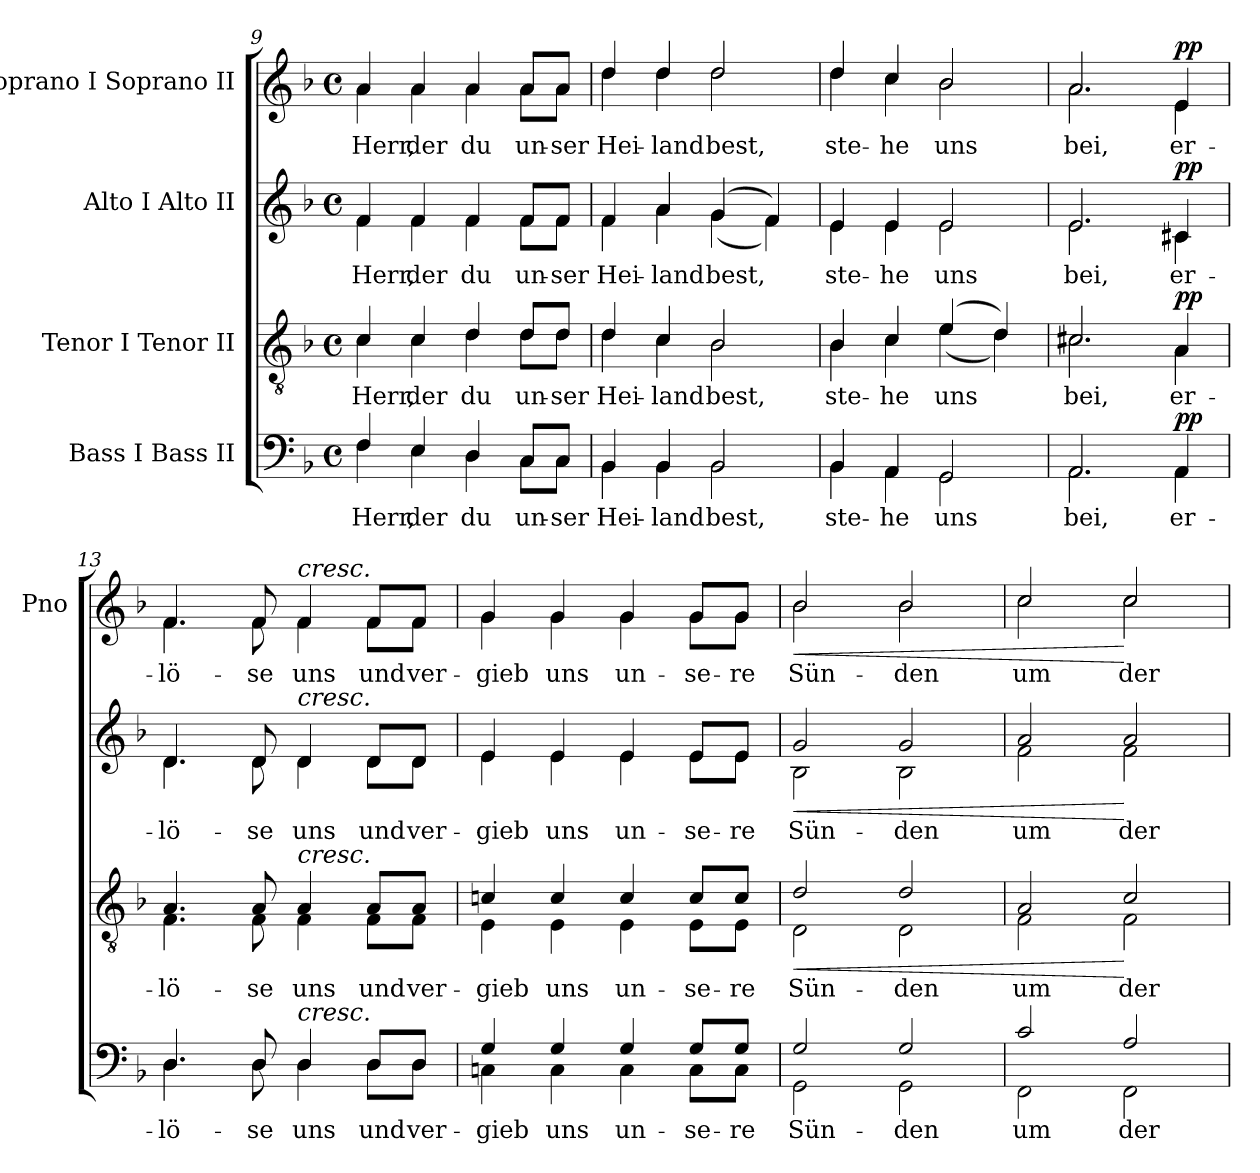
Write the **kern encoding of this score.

**kern	**text	**dynam	**kern	**text	**dynam	**kern	**text	**dynam	**kern	**text	**dynam
*part4	*part4	*part4	*part3	*part3	*part3	*part2	*part2	*part2	*part1	*part1	*part1
*staff4	*staff4	*staff4	*staff3	*staff3	*staff3	*staff2	*staff2	*staff2	*staff1	*staff1	*staff1
*I"Bass I Bass II	*	*	*I"Tenor I Tenor II	*	*	*I"Alto I Alto II	*	*	*I"Soprano I Soprano II	*	*
*	*	*	*	*	*	*	*	*	*I'Pno	*	*
!!LO:LB:g=z
*clefF4	*	*	*clefGv2	*	*	*clefG2	*	*	*clefG2	*	*
*k[b-]	*	*	*k[b-]	*	*	*k[b-]	*	*	*k[b-]	*	*
*d:	*	*	*d:	*	*	*d:	*	*	*d:	*	*
*M4/4	*	*	*M4/4	*	*	*M4/4	*	*	*M4/4	*	*
*met(c)	*	*	*met(c)	*	*	*met(c)	*	*	*met(c)	*	*
=9	=9	=9	=9	=9	=9	=9	=9	=9	=9	=9	=9
*^	*	*	*	*	*	*	*	*	*	*	*
!	!	!LO:LY:b	!	!	!LO:LY:b	!	!	!LO:LY:b	!	!	!LO:LY:b	!
*	*	*	*	*^	*	*	*^	*	*	*^	*	*
4F/	4F\	Herr,	.	4c/	4c\	Herr,	.	4f/	4f\	Herr,	.	4a/	4a\	Herr,	.
!	!	!LO:LY:b	!	!	!	!LO:LY:b	!	!	!	!LO:LY:b	!	!	!	!LO:LY:b	!
4E/	4E\	der	.	4c/	4c\	der	.	4f/	4f\	der	.	4a/	4a\	der	.
!	!	!LO:LY:b	!	!	!	!LO:LY:b	!	!	!	!LO:LY:b	!	!	!	!LO:LY:b	!
4D/	4D\	du	.	4d/	4d\	du	.	4f/	4f\	du	.	4a/	4a\	du	.
!	!	!LO:LY:b	!	!	!	!LO:LY:b	!	!	!	!LO:LY:b	!	!	!	!LO:LY:b	!
8C/L	8C\L	un-	.	8d/L	8d\L	un-	.	8f/L	8f\L	un-	.	8a/L	8a\L	un-	.
!	!	!LO:LY:b	!	!	!	!LO:LY:b	!	!	!	!LO:LY:b	!	!	!	!LO:LY:b	!
8C/J	8C\J	-ser	.	8d/J	8d\J	-ser	.	8f/J	8f\J	-ser	.	8a/J	8a\J	-ser	.
=10	=10	=10	=10	=10	=10	=10	=10	=10	=10	=10	=10	=10	=10	=10	=10
!	!	!LO:LY:b	!	!	!	!LO:LY:b	!	!	!	!LO:LY:b	!	!	!	!LO:LY:b	!
4BB-/	4BB-\	Hei-	.	4d/	4d\	Hei-	.	4f/	4f\	Hei-	.	4dd/	4dd\	Hei-	.
!	!	!LO:LY:b	!	!	!	!LO:LY:b	!	!	!	!LO:LY:b	!	!	!	!LO:LY:b	!
4BB-/	4BB-\	-land	.	4c/	4c\	-land	.	4a/	4a\	-land	.	4dd/	4dd\	-land	.
!	!	!LO:LY:b	!	!	!	!LO:LY:b	!	!	!	!LO:LY:b	!	!	!	!LO:LY:b	!
2BB-/	2BB-\	best,	.	2B-/	2B-\	best,	.	(>4g/	(<4g\	best,	.	2dd/	2dd\	best,	.
.	.	.	.	.	.	.	.	4f/)	4f\)	.	.	.	.	.	.
=11	=11	=11	=11	=11	=11	=11	=11	=11	=11	=11	=11	=11	=11	=11	=11
!	!	!LO:LY:b	!	!	!	!LO:LY:b	!	!	!	!LO:LY:b	!	!	!	!LO:LY:b	!
4BB-/	4BB-\	ste-	.	4B-/	4B-\	ste-	.	4e/	4e\	ste-	.	4dd/	4dd\	ste-	.
!	!	!LO:LY:b	!	!	!	!LO:LY:b	!	!	!	!LO:LY:b	!	!	!	!LO:LY:b	!
4AA/	4AA\	-he	.	4c/	4c\	-he	.	4e/	4e\	-he	.	4cc/	4cc\	-he	.
!	!	!LO:LY:b	!	!	!	!LO:LY:b	!	!	!	!LO:LY:b	!	!	!	!LO:LY:b	!
2GG/	2GG\	uns	.	(>4e/	(<4e\	uns	.	2e/	2e\	uns	.	2b-/	2b-\	uns	.
.	.	.	.	4d/)	4d\)	.	.	.	.	.	.	.	.	.	.
=12	=12	=12	=12	=12	=12	=12	=12	=12	=12	=12	=12	=12	=12	=12	=12
!	!	!LO:LY:b	!	!	!	!LO:LY:b	!	!	!	!LO:LY:b	!	!	!	!LO:LY:b	!
2.AA/	2.AA\	bei,	.	2.c#X/	2.c#\	bei,	.	2.e/	2.e\	bei,	.	2.a/	2.a\	bei,	.
!	!	!LO:LY:b	!LO:DY:a	!	!	!LO:LY:b	!LO:DY:a	!	!	!LO:LY:b	!LO:DY:a	!	!	!LO:LY:b	!LO:DY:a
4AA/	4AA\	er-	pp	4A/	4A\	er-	pp	4c#X/	4c#\	er-	pp	4e/	4e\	er-	pp
=13	=13	=13	=13	=13	=13	=13	=13	=13	=13	=13	=13	=13	=13	=13	=13
!	!	!LO:LY:b	!	!	!	!LO:LY:b	!	!	!	!LO:LY:b	!	!	!	!LO:LY:b	!
4.D/	4.D\	­lö-	.	4.A/	4.F\	­lö-	.	4.d/	4.d\	­lö-	.	4.f/	4.f\	­lö-	.
!	!	!LO:LY:b	!	!	!	!LO:LY:b	!	!	!	!LO:LY:b	!	!	!	!LO:LY:b	!
8D/	8D\	-se	.	8A/	8F\	-se	.	8d/	8d\	-se	.	8f/	8f\	-se	.
!	!	!	!	!	!	!	!	!	!	!	!	!LO:TX:a:i:t=cresc.	!	!	!
!	!	!	!	!	!	!	!	!LO:TX:a:i:t=cresc.	!	!	!	!	!	!	!
!	!	!	!	!LO:TX:a:i:t=cresc.	!	!	!	!	!	!	!	!	!	!	!
!LO:TX:a:i:t=cresc.	!	!	!	!	!	!	!	!	!	!	!	!	!	!	!
!	!	!LO:LY:b	!	!	!	!LO:LY:b	!	!	!	!LO:LY:b	!	!	!	!LO:LY:b	!
4D/	4D\	uns	.	4A/	4F\	uns	.	4d/	4d\	uns	.	4f/	4f\	uns	.
!	!	!LO:LY:b	!	!	!	!LO:LY:b	!	!	!	!LO:LY:b	!	!	!	!LO:LY:b	!
8D/L	8D\L	und	.	8A/L	8F\L	und	.	8d/L	8d\L	und	.	8f/L	8f\L	und	.
!	!	!LO:LY:b	!	!	!	!LO:LY:b	!	!	!	!LO:LY:b	!	!	!	!LO:LY:b	!
8D/J	8D\J	ver-	.	8A/J	8F\J	ver-	.	8d/J	8d\J	ver-	.	8f/J	8f\J	ver-	.
=14	=14	=14	=14	=14	=14	=14	=14	=14	=14	=14	=14	=14	=14	=14	=14
!	!	!LO:LY:b	!	!	!	!LO:LY:b	!	!	!	!LO:LY:b	!	!	!	!LO:LY:b	!
4G/	4Cn\	-gieb	.	4cn/	4E\	-gieb	.	4e/	4e\	-gieb	.	4g/	4g\	-gieb	.
!	!	!LO:LY:b	!	!	!	!LO:LY:b	!	!	!	!LO:LY:b	!	!	!	!LO:LY:b	!
4G/	4C\	uns	.	4c/	4E\	uns	.	4e/	4e\	uns	.	4g/	4g\	uns	.
!	!	!LO:LY:b	!	!	!	!LO:LY:b	!	!	!	!LO:LY:b	!	!	!	!LO:LY:b	!
4G/	4C\	un-	.	4c/	4E\	un-	.	4e/	4e\	un-	.	4g/	4g\	un-	.
!	!	!LO:LY:b	!	!	!	!LO:LY:b	!	!	!	!LO:LY:b	!	!	!	!LO:LY:b	!
8G/L	8C\L	-se-	.	8c/L	8E\L	-se-	.	8e/L	8e\L	-se-	.	8g/L	8g\L	-se-	.
!	!	!LO:LY:b	!	!	!	!LO:LY:b	!	!	!	!LO:LY:b	!	!	!	!LO:LY:b	!
8G/J	8C\J	-re	.	8c/J	8E\J	-re	.	8e/J	8e\J	-re	.	8g/J	8g\J	-re	.
=15	=15	=15	=15	=15	=15	=15	=15	=15	=15	=15	=15	=15	=15	=15	=15
!	!	!LO:LY:b	!	!	!	!LO:LY:b	!LO:HP:b	!	!	!LO:LY:b	!LO:HP:b	!	!	!LO:LY:b	!LO:HP:b
2G/	2GG\	Sün-	.	2d/	2D\	Sün-	<	2g/	2B-\	Sün-	<	2b-/	2b-\	Sün-	<
!	!	!LO:LY:b	!	!	!	!LO:LY:b	!	!	!	!LO:LY:b	!	!	!	!LO:LY:b	!
2G/	2GG\	-den	.	2d/	2D\	-den	.	2g/	2B-\	-den	.	2b-/	2b-\	-den	.
=16	=16	=16	=16	=16	=16	=16	=16	=16	=16	=16	=16	=16	=16	=16	=16
!	!	!LO:LY:b	!	!	!	!LO:LY:b	!	!	!	!LO:LY:b	!	!	!	!LO:LY:b	!
2c/	2FF\	um	.	2A/	2F\	um	.	2a/	2f\	um	.	2cc/	2cc\	um	.
!	!	!LO:LY:b	!	!	!	!LO:LY:b	!	!	!	!LO:LY:b	!	!	!	!LO:LY:b	!
2A/	2FF\	der	.	2c/	2F\	der	[	2a/	2f\	der	[	2cc/	2cc\	der	[
*v	*v	*	*	*	*	*	*	*v	*v	*	*	*v	*v	*	*
*	*	*	*v	*v	*	*	*	*	*	*	*	*
=	=	=	=	=	=	=	=	=	=	=	=
*-	*-	*-	*-	*-	*-	*-	*-	*-	*-	*-	*-
